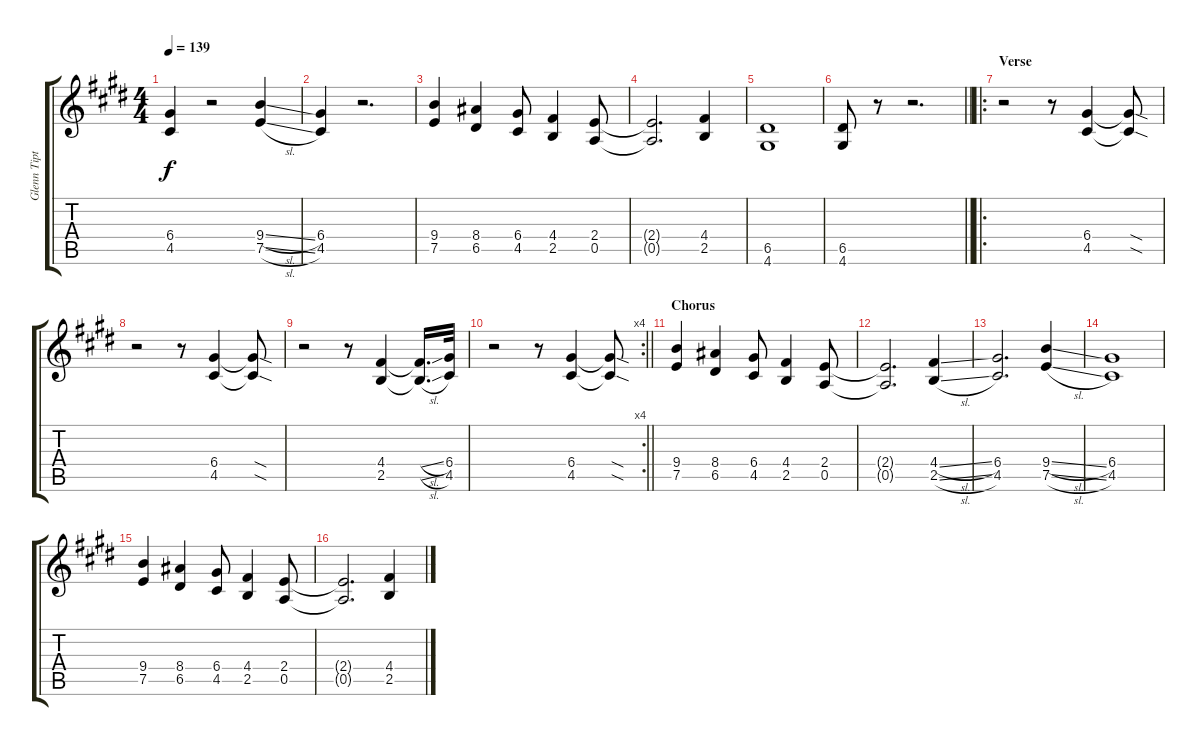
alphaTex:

\track ("Glenn Tipton" "Glenn Tipt") {instrument overdrivenguitar}
\staff {score tabs}
\tuning (E4 B3 G3 D3 A2 E2) {hide}
\ts (4 4)
\tempo 139
\clef g2
\ks c#minor
(6.4 4.5).4{dy f} r.2 (9.4{sl} 7.5{sl}).4 |
(6.4 4.5).4 r.2{d} |
(9.4 7.5).4 (8.4 6.5).4 (6.4 4.5).8 (4.4 2.5).4 (2.4 0.5).8 |
(2.4{t} 0.5{t}).2{d} (4.4 2.5).4 |
(6.5 4.6).1 |
\barLineRight lightlight
(6.5 4.6).8 r.8 r.2{d} |
\ro
\section ("" "Verse")
r.2 r.8 (6.4 4.5).4 (6.4{sod t} 4.5{sod t}).8 |
r.2 r.8 (6.4 4.5).4 (6.4{sod t} 4.5{sod t}).8 |
r.2 r.8 (4.4 2.5).4 (4.4{sl t} 2.5{sl t}).16{d} (6.4 4.5).32 |
\rc 4
\barLineRight lightlight
r.2 r.8 (6.4 4.5).4 (6.4{sod t} 4.5{sod t}).8 |
\section ("" "Chorus")
(9.4 7.5).4 (8.4 6.5).4 (6.4 4.5).8 (4.4 2.5).4 (2.4 0.5).8 |
(2.4{t} 0.5{t}).2{d} (4.4{sl} 2.5{sl}).4 |
(6.4 4.5).2{d} (9.4{sl} 7.5{sl}).4 |
(6.4 4.5).1 |
(9.4 7.5).4 (8.4 6.5).4 (6.4 4.5).8 (4.4 2.5).4 (2.4 0.5).8 |
(2.4{t} 0.5{t}).2{d} (4.4{sl} 2.5{sl}).4
